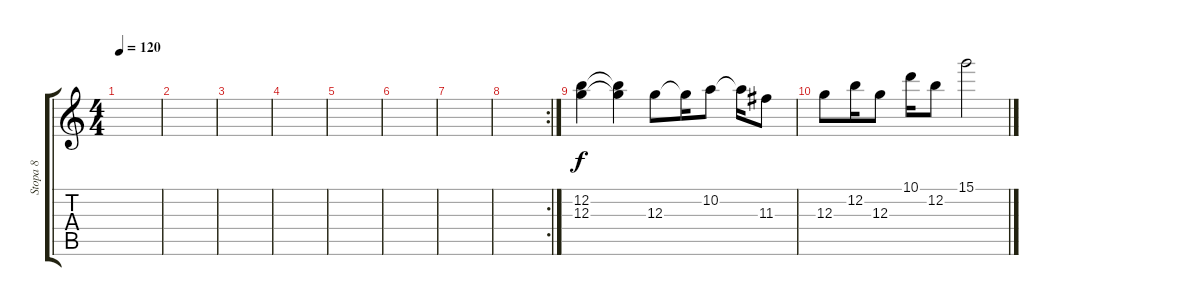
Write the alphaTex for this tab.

\track ("Stopa 8" "Stopa 8") {instrument electricguitarjazz}
\staff {score tabs}
\tuning (E4 B3 G3 D3 A2 E2) {hide}
\ts (4 4)
\tempo 120
\clef g2
\ks c
|
|
|
|
|
|
|
\rc 2
|
(12.2 12.3).4 (12.2{t} 12.3{t}).4 12.3.8 12.3{t}.16 10.2.8 10.2{t}.16 11.3.8 |
12.3.8 12.2.16 12.3.8 10.1.16 12.2.8 15.1.2
